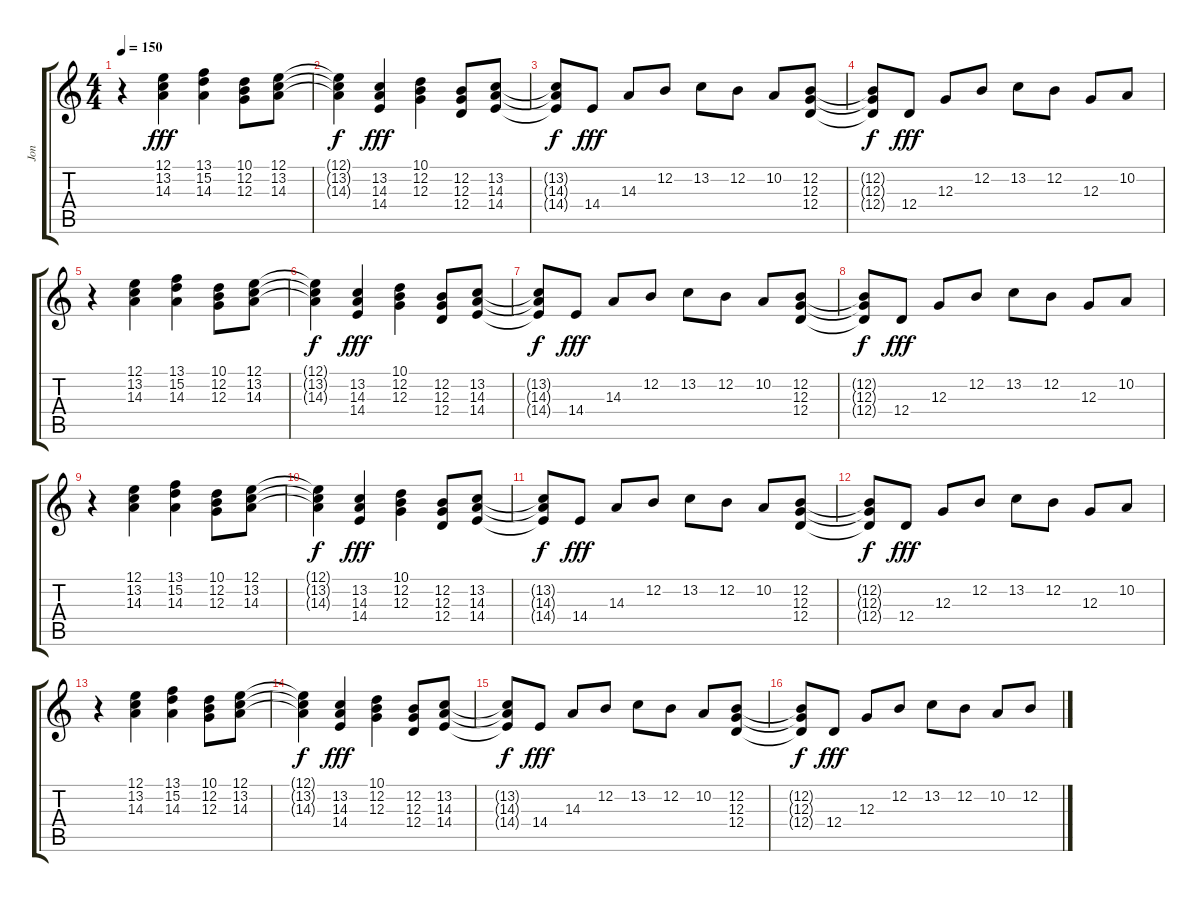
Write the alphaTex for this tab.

\track ("Jon" "Jon") {instrument drawbarorgan}
\staff {score tabs}
\tuning (E4 B3 G3 D3 A2 E2) {hide}
\ts (4 4)
\tempo 150
\clef g2
\ks c
r.4{dy fff} (12.1 13.2 14.3).4 (13.1 15.2 14.3).4 (10.1 12.2 12.3).8 (12.1 13.2 14.3).8 |
(12.1{t} 13.2{t} 14.3{t}).4{dy f} (13.2 14.3 14.4).4{dy fff} (10.1 12.2 12.3).4 (12.2 12.3 12.4).8 (13.2 14.3 14.4).8 |
(13.2{t} 14.3{t} 14.4{t}).8{dy f} 14.4.8{dy fff} 14.3.8 12.2.8 13.2.8 12.2.8 10.2.8 (12.2 12.3 12.4).8 |
(12.2{t} 12.3{t} 12.4{t}).8{dy f} 12.4.8{dy fff} 12.3.8 12.2.8 13.2.8 12.2.8 12.3.8 10.2.8 |
r.4 (12.1 13.2 14.3).4 (13.1 15.2 14.3).4 (10.1 12.2 12.3).8 (12.1 13.2 14.3).8 |
(12.1{t} 13.2{t} 14.3{t}).4{dy f} (13.2 14.3 14.4).4{dy fff} (10.1 12.2 12.3).4 (12.2 12.3 12.4).8 (13.2 14.3 14.4).8 |
(13.2{t} 14.3{t} 14.4{t}).8{dy f} 14.4.8{dy fff} 14.3.8 12.2.8 13.2.8 12.2.8 10.2.8 (12.2 12.3 12.4).8 |
(12.2{t} 12.3{t} 12.4{t}).8{dy f} 12.4.8{dy fff} 12.3.8 12.2.8 13.2.8 12.2.8 12.3.8 10.2.8 |
r.4 (12.1 13.2 14.3).4 (13.1 15.2 14.3).4 (10.1 12.2 12.3).8 (12.1 13.2 14.3).8 |
(12.1{t} 13.2{t} 14.3{t}).4{dy f} (13.2 14.3 14.4).4{dy fff} (10.1 12.2 12.3).4 (12.2 12.3 12.4).8 (13.2 14.3 14.4).8 |
(13.2{t} 14.3{t} 14.4{t}).8{dy f} 14.4.8{dy fff} 14.3.8 12.2.8 13.2.8 12.2.8 10.2.8 (12.2 12.3 12.4).8 |
(12.2{t} 12.3{t} 12.4{t}).8{dy f} 12.4.8{dy fff} 12.3.8 12.2.8 13.2.8 12.2.8 12.3.8 10.2.8 |
r.4 (12.1 13.2 14.3).4 (13.1 15.2 14.3).4 (10.1 12.2 12.3).8 (12.1 13.2 14.3).8 |
(12.1{t} 13.2{t} 14.3{t}).4{dy f} (13.2 14.3 14.4).4{dy fff} (10.1 12.2 12.3).4 (12.2 12.3 12.4).8 (13.2 14.3 14.4).8 |
(13.2{t} 14.3{t} 14.4{t}).8{dy f} 14.4.8{dy fff} 14.3.8 12.2.8 13.2.8 12.2.8 10.2.8 (12.2 12.3 12.4).8 |
(12.2{t} 12.3{t} 12.4{t}).8{dy f} 12.4.8{dy fff} 12.3.8 12.2.8 13.2.8 12.2.8 10.2.8 12.2.8
